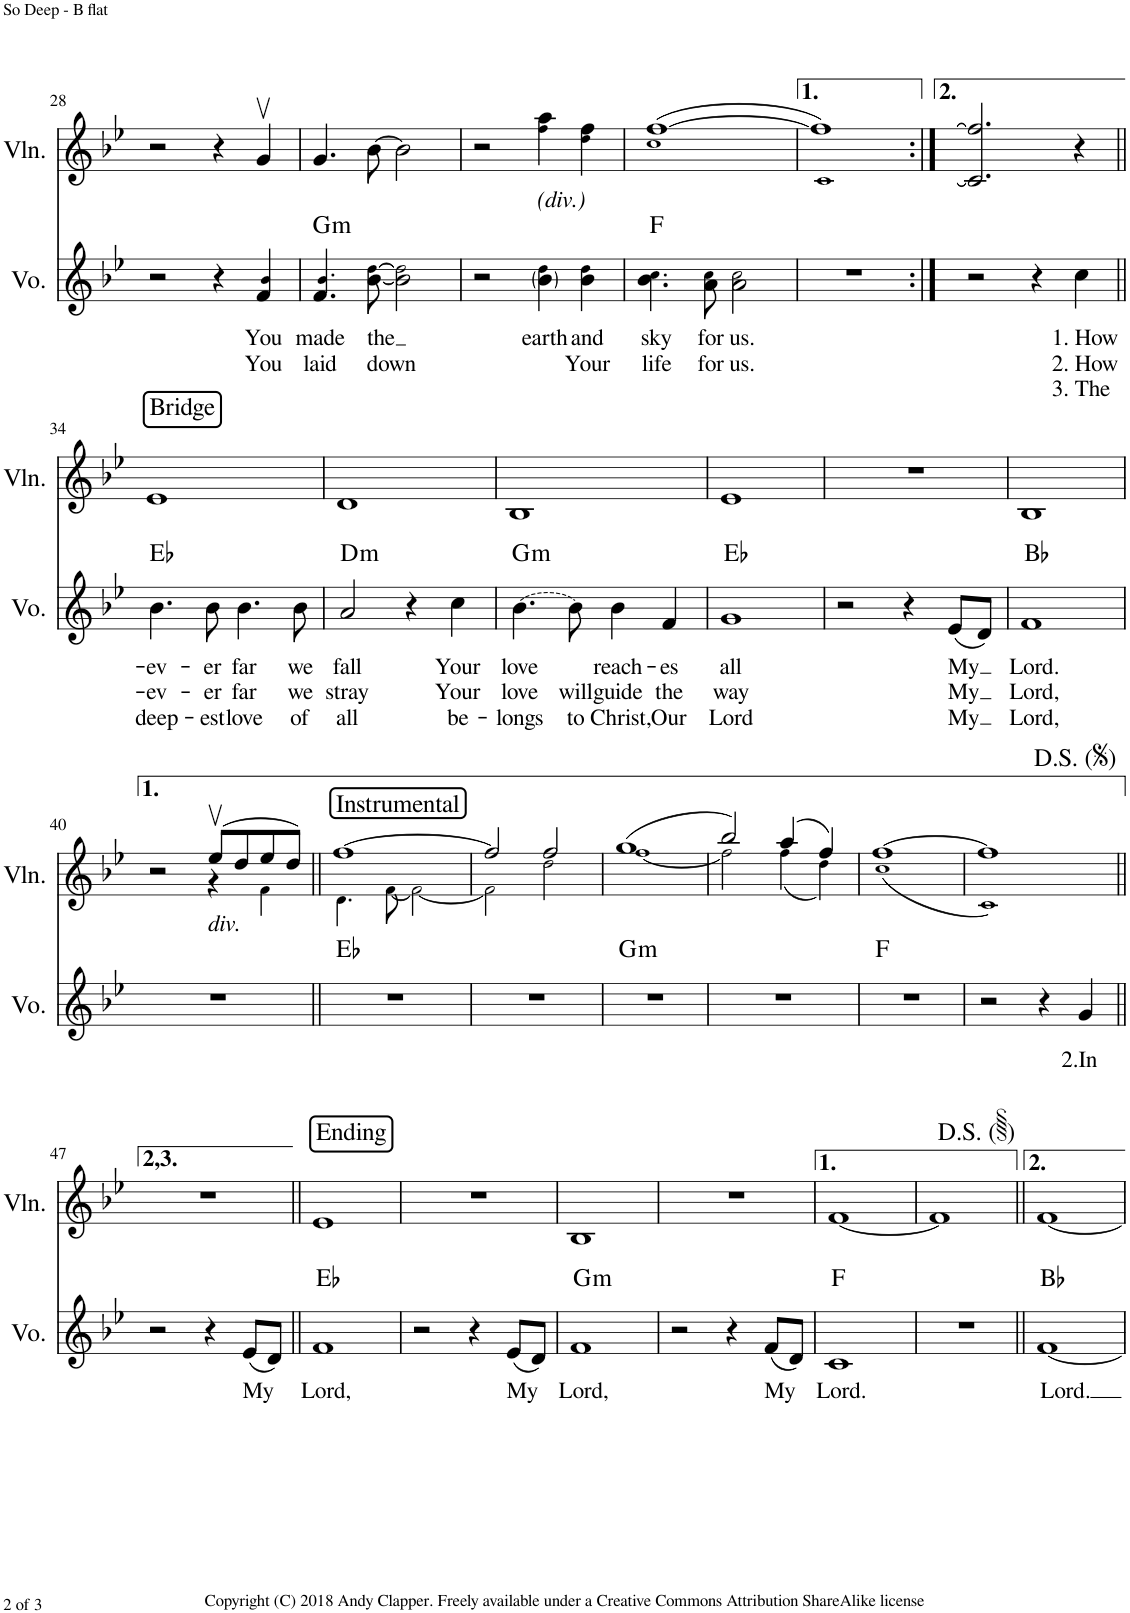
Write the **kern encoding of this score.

**kern	**text	**text	**text	**harte	**kern
*part2	*part2	*part2	*part2	*part2	*part1
*staff2	*staff2	*staff2	*staff2	*	*staff1
*I"Voice	*	*	*	*	*I"Violin
*I'Vo.	*	*	*	*	*I'Vln.
!!LO:PB:g=z
*clefG2	*	*	*	*	*clefG2
*k[b-e-]	*	*	*	*	*k[b-e-]
*M4/4	*	*	*	*	*M4/4
=28	=28	=28	=28	=28	=28
2r	.	.	.	.	2r
4r	.	.	.	.	4r
!	!LO:LY:b	!LO:LY:b	!	!	!
4f/ 4b-!/	You	You	.	.	4gv/
=29	=29	=29	=29	=29	=29
!	!LO:LY:b	!LO:LY:b	!	!LO:H:kt=m	!
4.f/ 4.b-!/	made	laid	.	G:min	4.g/
!	!LO:LY:b	!LO:LY:b	!	!	!
[8b-\ [8dd!\	the	down	.	.	[8b-\
2b-\] 2dd!\]	.	.	.	.	2b-\]
=30	=30	=30	=30	=30	=30
2r	.	.	.	.	2r
!	!	!	!	!	!LO:TX:b:i:t=(div.)
!	!LO:LY:b	!	!	!	!
4b-\ 4dd!\	earth	.	.	.	4ff!\ 4aa\
!	!LO:LY:b	!LO:LY:b	!	!	!
4b-\ 4dd!\	and	Your	.	.	4dd!\ 4ff\
=31	=31	=31	=31	=31	=31
!	!LO:LY:b	!LO:LY:b	!	!	!
4.b-\ 4.cc!\	sky	life	.	F:maj	(1cc! [1ff
!	!LO:LY:b	!LO:LY:b	!	!	!
8a\ 8cc!\	for	for	.	.	.
!	!LO:LY:b	!LO:LY:b	!	!	!
2a\ 2cc!\	us.	us.	.	.	.
=32	=32	=32	=32	=32	=32
1r	.	.	.	.	1c! 1ff])
=33:|!	=33:|!	=33:|!	=33:|!	=33:|!	=33:|!
.	.	.	.	.	[8qc [8qff
2r	.	.	.	.	2.c/] 2.ff/]
4r	.	.	.	.	.
!	!LO:LY:b	!LO:LY:b	!LO:LY:b	!	!
4cc\	1. How-	2. How-	3. The	.	4r
!!LO:LB:g=z
=34||	=34||	=34||	=34||	=34||	=34||
!	!	!	!	!	!LO:TX:a:t=Bridge
!	!LO:LY:b	!LO:LY:b	!LO:LY:b	!	!
4.b-\	-ev-	-ev-	deep-	Eb:maj	1e-
!	!LO:LY:b	!LO:LY:b	!LO:LY:b	!	!
8b-\	-er	-er	-est	.	.
!	!LO:LY:b	!LO:LY:b	!LO:LY:b	!	!
4.b-\	far	far	love	.	.
!	!LO:LY:b	!LO:LY:b	!LO:LY:b	!	!
8b-\	we	we	of	.	.
=35	=35	=35	=35	=35	=35
!	!LO:LY:b	!LO:LY:b	!LO:LY:b	!LO:H:kt=m	!
2a/	fall	stray	all	D:min	1d
4r	.	.	.	.	.
!	!LO:LY:b	!LO:LY:b	!LO:LY:b	!	!
4cc\	Your	Your	be-	.	.
=36	=36	=36	=36	=36	=36
!LO:T:dash	!LO:LY:b	!LO:LY:b	!LO:LY:b	!LO:H:kt=m	!
[4.b-\	love	love	-longs	G:min	1B-
!	!	!LO:LY:b	!LO:LY:b	!	!
8b-\]	.	will	to	.	.
!	!LO:LY:b	!LO:LY:b	!LO:LY:b	!	!
4b-\	reach-	guide	Christ,	.	.
!	!LO:LY:b	!LO:LY:b	!LO:LY:b	!	!
4f/	-es	the	Our	.	.
=37	=37	=37	=37	=37	=37
!	!LO:LY:b	!LO:LY:b	!LO:LY:b	!	!
1g	all	way	Lord	Eb:maj	1e-
=38	=38	=38	=38	=38	=38
2r	.	.	.	.	1r
4r	.	.	.	.	.
!	!LO:LY:b	!LO:LY:b	!LO:LY:b	!	!
(8e-/L	My	My	My	.	.
8d/J)	.	.	.	.	.
=39	=39	=39	=39	=39	=39
!	!LO:LY:b	!LO:LY:b	!LO:LY:b	!	!
1f	Lord.	Lord,	Lord,	Bb:maj	1B-
!!LO:LB:g=z
=40	=40	=40	=40	=40	=40
*	*	*	*	*	*^
1r	.	.	.	.	2r	2ryy
!	!	!	!	!	!LO:TX:b:i:t=div.	!
.	.	.	.	.	(8ee-v/L	4r
.	.	.	.	.	8dd/	.
.	.	.	.	.	8ee-/	4f!\
.	.	.	.	.	8dd/J)	.
=41||	=41||	=41||	=41||	=41||	=41||	=41||
!	!	!	!	!	!LO:TX:a:t=Instrumental	!
1r	.	.	.	Eb:maj	[1ff	4.d!\
.	.	.	.	.	.	[8f!\
.	.	.	.	.	.	2f!\_
=42	=42	=42	=42	=42	=42	=42
1r	.	.	.	.	2ff/]	2f!\]
.	.	.	.	.	2ff/	2dd!\
=43	=43	=43	=43	=43	=43	=43
!	!	!	!	!LO:H:kt=m	!	!
1r	.	.	.	G:min	(1gg	[1ff!
=44	=44	=44	=44	=44	=44	=44
1r	.	.	.	.	2bb-/)	2ff!\]
.	.	.	.	.	(4aa/	(4ff!\
.	.	.	.	.	4ff/)	4dd!\)
=45	=45	=45	=45	=45	=45	=45
1r	.	.	.	F:maj	[1ff	(1cc!
=46	=46	=46	=46	=46	=46	=46
2r	.	.	.	.	1ff]	1c!)
4r	.	.	.	.	.	.
!	!LO:LY:b	!	!	!	!	!
4g/	2.In	.	.	.	.	.
*	*	*	*	*	*v	*v
!!LO:LB:g=z
=47||	=47||	=47||	=47||	=47||	=47||
2r	.	.	.	.	1r
4r	.	.	.	.	.
!	!LO:LY:b	!	!	!	!
(8e-/L	My	.	.	.	.
8d/J)	.	.	.	.	.
=48||	=48||	=48||	=48||	=48||	=48||
!	!	!	!	!	!LO:TX:a:t=Ending
!	!LO:LY:b	!	!	!	!
1f	Lord,	.	.	Eb:maj	1e-
=49	=49	=49	=49	=49	=49
2r	.	.	.	.	1r
4r	.	.	.	.	.
!	!LO:LY:b	!	!	!	!
(8e-/L	My	.	.	.	.
8d/J)	.	.	.	.	.
=50	=50	=50	=50	=50	=50
!	!LO:LY:b	!	!	!LO:H:kt=m	!
1f	Lord,	.	.	G:min	1B-
=51	=51	=51	=51	=51	=51
2r	.	.	.	.	1r
4r	.	.	.	.	.
!	!LO:LY:b	!	!	!	!
(8f/L	My	.	.	.	.
8d/J)	.	.	.	.	.
=52	=52	=52	=52	=52	=52
!	!LO:LY:b	!	!	!	!
1c	Lord.	.	.	F:maj	[1f
=53	=53	=53	=53	=53	=53
1r	.	.	.	.	1f]
=54||	=54||	=54||	=54||	=54||	=54||
!	!LO:LY:b	!	!	!	!
[1f	Lord.	.	.	Bb:maj	[1f
=	=	=	=	=	=
*-	*-	*-	*-	*-	*-
